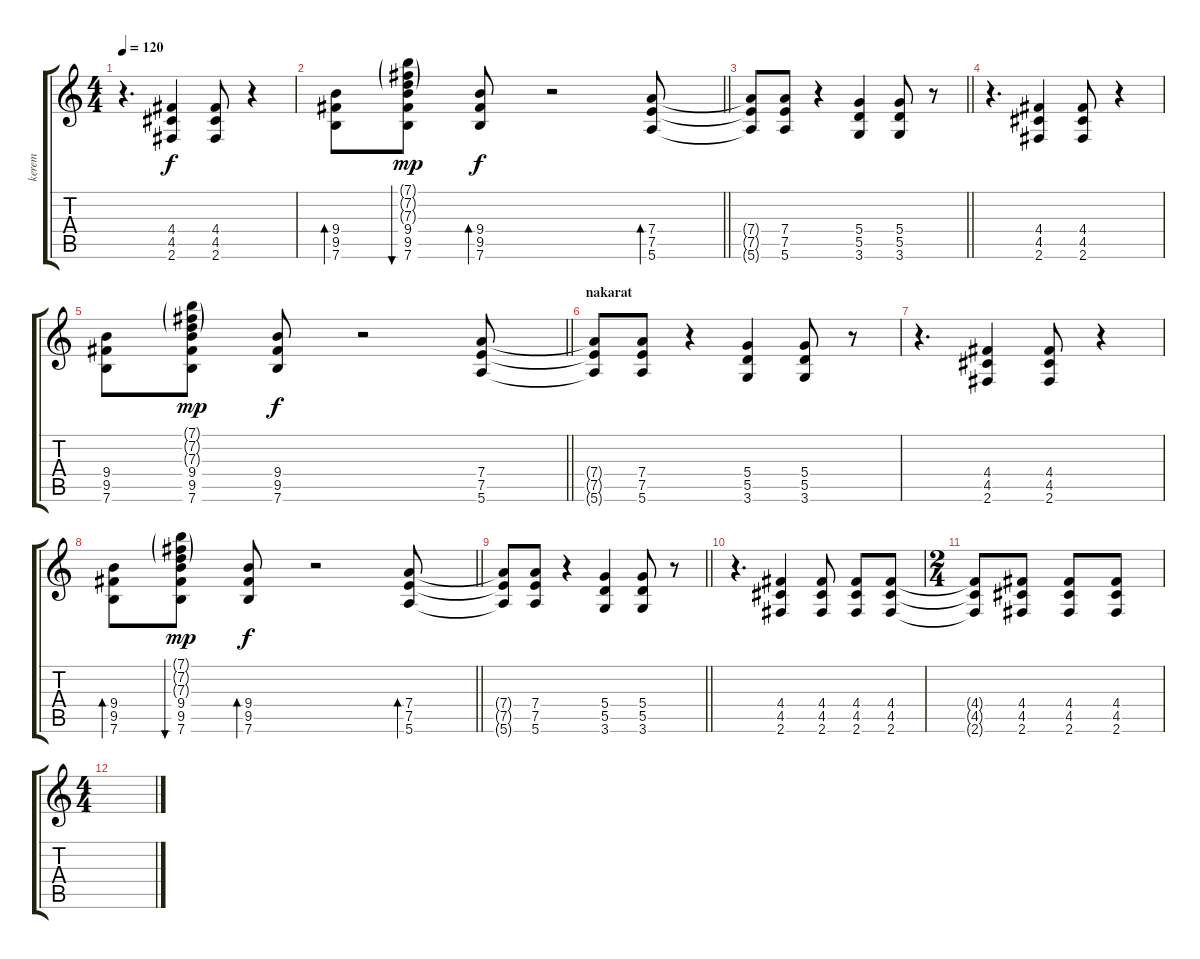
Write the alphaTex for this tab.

\track ("kerem" "kerem") {instrument acousticguitarsteel}
\staff {score tabs}
\tuning (E4 B3 G3 D3 A2 E2) {hide}
\ts (4 4)
\tempo 120
\clef g2
\ks c
r.4{d dy f} (4.4 4.5 2.6).4 (4.4 4.5 2.6).8 r.4 |
\barLineRight lightlight
(9.4 9.5 7.6).8{bd 60} (7.1{g} 7.2{g} 7.3{g} 9.4 9.5 7.6).8{bu 30 dy mp} (9.4 9.5 7.6).8{bd 60 dy f} r.2 (7.4 7.5 5.6).8{bd 60} |
\barLineRight lightlight
(7.4{t} 7.5{t} 5.6{t}).8 (7.4 7.5 5.6).8 r.4 (5.4 5.5 3.6).4 (5.4 5.5 3.6).8 r.8 |
r.4{d} (4.4 4.5 2.6).4 (4.4 4.5 2.6).8 r.4 |
\barLineRight lightlight
(9.4 9.5 7.6).8 (7.1{g} 7.2{g} 7.3{g} 9.4 9.5 7.6).8{dy mp} (9.4 9.5 7.6).8{dy f} r.2 (7.4 7.5 5.6).8 |
\section ("" "nakarat")
(7.4{t} 7.5{t} 5.6{t}).8 (7.4 7.5 5.6).8 r.4 (5.4 5.5 3.6).4 (5.4 5.5 3.6).8 r.8 |
r.4{d} (4.4 4.5 2.6).4 (4.4 4.5 2.6).8 r.4 |
\barLineRight lightlight
(9.4 9.5 7.6).8{bd 60} (7.1{g} 7.2{g} 7.3{g} 9.4 9.5 7.6).8{bu 30 dy mp} (9.4 9.5 7.6).8{bd 60 dy f} r.2 (7.4 7.5 5.6).8{bd 60} |
\barLineRight lightlight
(7.4{t} 7.5{t} 5.6{t}).8 (7.4 7.5 5.6).8 r.4 (5.4 5.5 3.6).4 (5.4 5.5 3.6).8 r.8 |
r.4{d} (4.4 4.5 2.6).4 (4.4 4.5 2.6).8 (4.4 4.5 2.6).8 (4.4 4.5 2.6).8 |
\ts (2 4)
(4.4{t} 4.5{t} 2.6{t}).8 (4.4 4.5 2.6).8 (4.4 4.5 2.6).8 (4.4 4.5 2.6).8 |
\ts (4 4)
